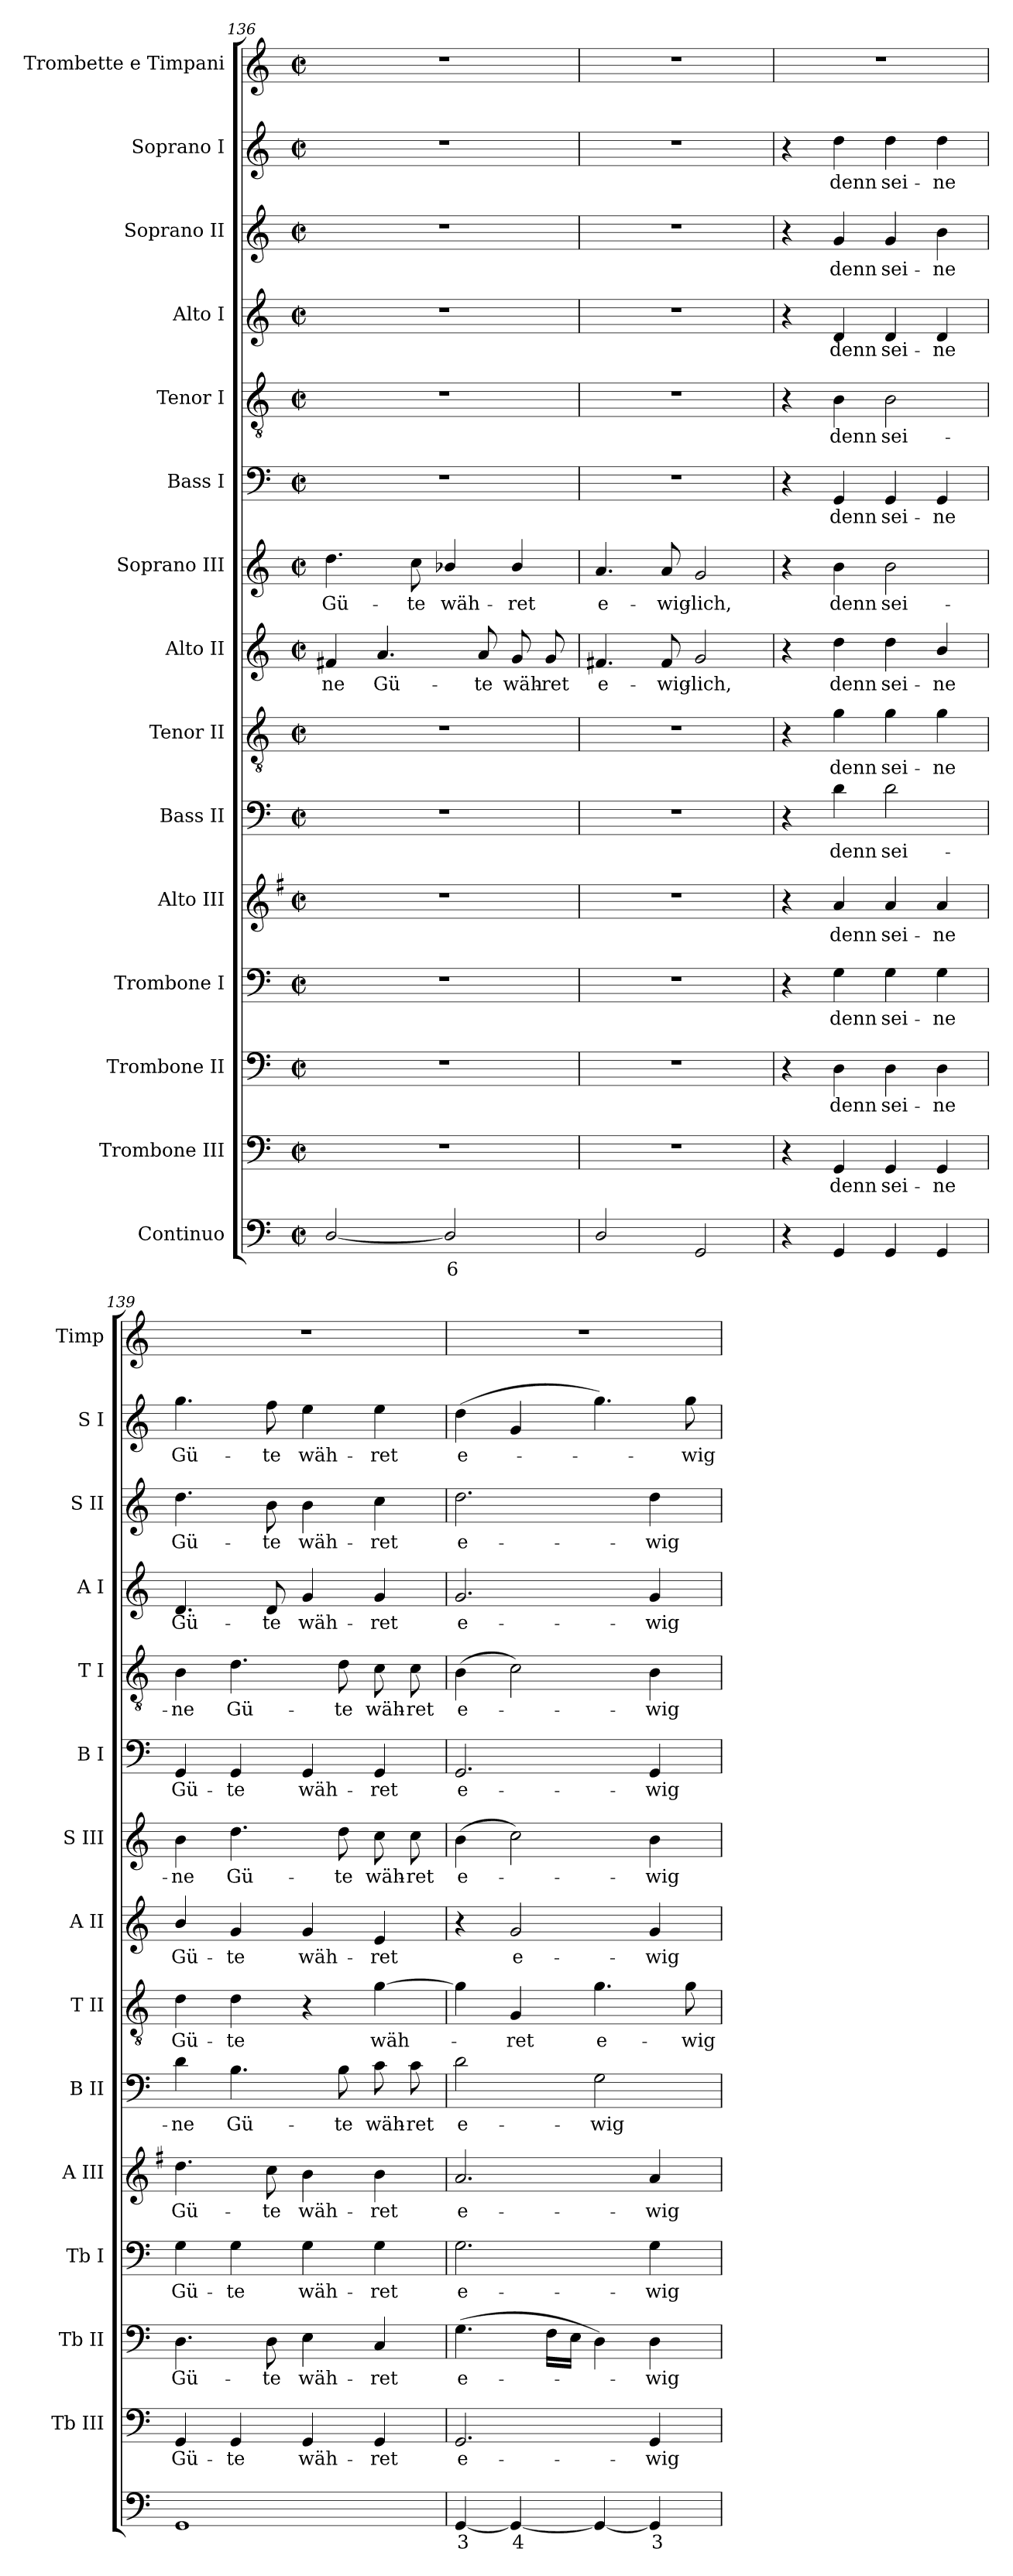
**kern	**text	**kern	**text	**kern	**text	**kern	**text	**kern	**text	**kern	**text	**kern	**text	**kern	**text	**kern	**text	**kern	**text	**kern	**text	**kern	**text	**kern	**text	**kern	**text	**kern
*part15	*part15	*part14	*part14	*part13	*part13	*part12	*part12	*part11	*part11	*part10	*part10	*part9	*part9	*part8	*part8	*part7	*part7	*part6	*part6	*part5	*part5	*part4	*part4	*part3	*part3	*part2	*part2	*part1
*staff15	*staff15	*staff14	*staff14	*staff13	*staff13	*staff12	*staff12	*staff11	*staff11	*staff10	*staff10	*staff9	*staff9	*staff8	*staff8	*staff7	*staff7	*staff6	*staff6	*staff5	*staff5	*staff4	*staff4	*staff3	*staff3	*staff2	*staff2	*staff1
*I"Continuo	*	*I"Trombone III	*	*I"Trombone II	*	*I"Trombone I	*	*I"Alto III	*	*I"Bass II	*	*I"Tenor II	*	*I"Alto II	*	*I"Soprano III	*	*I"Bass I	*	*I"Tenor I	*	*I"Alto I	*	*I"Soprano II	*	*I"Soprano I	*	*I"Trombette  e Timpani
*	*	*I'Tb III	*	*I'Tb II	*	*I'Tb I	*	*I'A III	*	*I'B II	*	*I'T II	*	*I'A II	*	*I'S III	*	*I'B I	*	*I'T I	*	*I'A I	*	*I'S II	*	*I'S I	*	*I'Timp
*clefF4	*	*clefF4	*	*clefF4	*	*clefF4	*	*clefG2	*	*clefF4	*	*clefGv2	*	*clefG2	*	*clefG2	*	*clefF4	*	*clefGv2	*	*clefG2	*	*clefG2	*	*clefG2	*	*clefG2
*	*	*	*	*	*	*	*	*ITrd4c7	*	*	*	*	*	*	*	*	*	*	*	*	*	*	*	*	*	*	*	*
*k[]	*	*k[]	*	*k[]	*	*k[]	*	*k[]	*	*k[]	*	*k[]	*	*k[]	*	*k[]	*	*k[]	*	*k[]	*	*k[]	*	*k[]	*	*k[]	*	*k[]
*C:	*	*C:	*	*C:	*	*C:	*	*C:	*	*C:	*	*C:	*	*C:	*	*C:	*	*C:	*	*C:	*	*C:	*	*C:	*	*C:	*	*C:
*M2/2	*	*M2/2	*	*M2/2	*	*M2/2	*	*M2/2	*	*M2/2	*	*M2/2	*	*M2/2	*	*M2/2	*	*M2/2	*	*M2/2	*	*M2/2	*	*M2/2	*	*M2/2	*	*M2/2
*met(c|)	*	*met(c|)	*	*met(c|)	*	*met(c|)	*	*met(c|)	*	*met(c|)	*	*met(c|)	*	*met(c|)	*	*met(c|)	*	*met(c|)	*	*met(c|)	*	*met(c|)	*	*met(c|)	*	*met(c|)	*	*met(c|)
=136	=136	=136	=136	=136	=136	=136	=136	=136	=136	=136	=136	=136	=136	=136	=136	=136	=136	=136	=136	=136	=136	=136	=136	=136	=136	=136	=136	=136
!	!	!	!	!	!	!	!	!	!	!	!	!	!	!	!LO:LY:b	!	!LO:LY:b	!	!	!	!	!	!	!	!	!	!	!
[2D/	.	1r	.	1r	.	1r	.	1r	.	1r	.	1r	.	4f#X	-ne	4.dd	Gü-	1r	.	1r	.	1r	.	1r	.	1r	.	1r
!	!	!	!	!	!	!	!	!	!	!	!	!	!	!	!LO:LY:b	!	!	!	!	!	!	!	!	!	!	!	!	!
.	.	.	.	.	.	.	.	.	.	.	.	.	.	4.a	Gü-	.	.	.	.	.	.	.	.	.	.	.	.	.
!	!	!	!	!	!	!	!	!	!	!	!	!	!	!	!	!	!LO:LY:b	!	!	!	!	!	!	!	!	!	!	!
.	.	.	.	.	.	.	.	.	.	.	.	.	.	.	.	8cc	-te	.	.	.	.	.	.	.	.	.	.	.
!	!LO:LY:b	!	!	!	!	!	!	!	!	!	!	!	!	!	!	!	!LO:LY:b	!	!	!	!	!	!	!	!	!	!	!
2D/]	6	.	.	.	.	.	.	.	.	.	.	.	.	.	.	4b-X/	wäh-	.	.	.	.	.	.	.	.	.	.	.
!	!	!	!	!	!	!	!	!	!	!	!	!	!	!	!LO:LY:b	!	!	!	!	!	!	!	!	!	!	!	!	!
.	.	.	.	.	.	.	.	.	.	.	.	.	.	8a	-te	.	.	.	.	.	.	.	.	.	.	.	.	.
!	!	!	!	!	!	!	!	!	!	!	!	!	!	!	!LO:LY:b	!	!LO:LY:b	!	!	!	!	!	!	!	!	!	!	!
.	.	.	.	.	.	.	.	.	.	.	.	.	.	8g	wäh-	4b-/	-ret	.	.	.	.	.	.	.	.	.	.	.
!	!	!	!	!	!	!	!	!	!	!	!	!	!	!	!LO:LY:b	!	!	!	!	!	!	!	!	!	!	!	!	!
.	.	.	.	.	.	.	.	.	.	.	.	.	.	8g	-ret	.	.	.	.	.	.	.	.	.	.	.	.	.
=137	=137	=137	=137	=137	=137	=137	=137	=137	=137	=137	=137	=137	=137	=137	=137	=137	=137	=137	=137	=137	=137	=137	=137	=137	=137	=137	=137	=137
!	!	!	!	!	!	!	!	!	!	!	!	!	!	!	!LO:LY:b	!	!LO:LY:b	!	!	!	!	!	!	!	!	!	!	!
2D/	.	1r	.	1r	.	1r	.	1r	.	1r	.	1r	.	4.f#X	e-	4.a	e-	1r	.	1r	.	1r	.	1r	.	1r	.	1r
!	!	!	!	!	!	!	!	!	!	!	!	!	!	!	!LO:LY:b	!	!LO:LY:b	!	!	!	!	!	!	!	!	!	!	!
.	.	.	.	.	.	.	.	.	.	.	.	.	.	8f#	-wig-	8a	-wig-	.	.	.	.	.	.	.	.	.	.	.
!	!	!	!	!	!	!	!	!	!	!	!	!	!	!	!LO:LY:b	!	!LO:LY:b	!	!	!	!	!	!	!	!	!	!	!
2GG	.	.	.	.	.	.	.	.	.	.	.	.	.	2g	-lich,	2g	-lich,	.	.	.	.	.	.	.	.	.	.	.
=138	=138	=138	=138	=138	=138	=138	=138	=138	=138	=138	=138	=138	=138	=138	=138	=138	=138	=138	=138	=138	=138	=138	=138	=138	=138	=138	=138	=138
4r	.	4r	.	4r	.	4r	.	4r	.	4r	.	4r	.	4r	.	4r	.	4r	.	4r	.	4r	.	4r	.	4r	.	1r
!	!	!	!LO:LY:b	!	!LO:LY:b	!	!LO:LY:b	!	!LO:LY:b	!	!LO:LY:b	!	!LO:LY:b	!	!LO:LY:b	!	!LO:LY:b	!	!LO:LY:b	!	!LO:LY:b	!	!LO:LY:b	!	!LO:LY:b	!	!LO:LY:b	!
4GG	.	4GG	denn	4D	denn	4G	denn	4d	denn	4d	denn	4g	denn	4dd	denn	4b	denn	4GG	denn	4B	denn	4d	denn	4g	denn	4dd	denn	.
!	!	!	!LO:LY:b	!	!LO:LY:b	!	!LO:LY:b	!	!LO:LY:b	!	!LO:LY:b	!	!LO:LY:b	!	!LO:LY:b	!	!LO:LY:b	!	!LO:LY:b	!	!LO:LY:b	!	!LO:LY:b	!	!LO:LY:b	!	!LO:LY:b	!
4GG	.	4GG	sei-	4D	sei-	4G	sei-	4d	sei-	2d	sei-	4g	sei-	4dd	sei-	2b	sei-	4GG	sei-	2B	sei-	4d	sei-	4g	sei-	4dd	sei-	.
!	!	!	!LO:LY:b	!	!LO:LY:b	!	!LO:LY:b	!	!LO:LY:b	!	!	!	!LO:LY:b	!	!LO:LY:b	!	!	!	!LO:LY:b	!	!	!	!LO:LY:b	!	!LO:LY:b	!	!LO:LY:b	!
4GG	.	4GG	-ne	4D	-ne	4G	-ne	4d	-ne	.	.	4g	-ne	4b/	-ne	.	.	4GG	-ne	.	.	4d	-ne	4b	-ne	4dd	-ne	.
=139	=139	=139	=139	=139	=139	=139	=139	=139	=139	=139	=139	=139	=139	=139	=139	=139	=139	=139	=139	=139	=139	=139	=139	=139	=139	=139	=139	=139
!	!	!	!LO:LY:b	!	!LO:LY:b	!	!LO:LY:b	!	!LO:LY:b	!	!LO:LY:b	!	!LO:LY:b	!	!LO:LY:b	!	!LO:LY:b	!	!LO:LY:b	!	!LO:LY:b	!	!LO:LY:b	!	!LO:LY:b	!	!LO:LY:b	!
1GG	.	4GG	Gü-	4.D	Gü-	4G	Gü-	4.g	Gü-	4d	-ne	4d	Gü-	4b/	Gü-	4b	-ne	4GG	Gü-	4B	-ne	4.d	Gü-	4.dd	Gü-	4.gg	Gü-	1r
!	!	!	!LO:LY:b	!	!	!	!LO:LY:b	!	!	!	!LO:LY:b	!	!LO:LY:b	!	!LO:LY:b	!	!LO:LY:b	!	!LO:LY:b	!	!LO:LY:b	!	!	!	!	!	!	!
.	.	4GG	-te	.	.	4G	-te	.	.	4.B	Gü-	4d	-te	4g	-te	4.dd	Gü-	4GG	-te	4.d	Gü-	.	.	.	.	.	.	.
!	!	!	!	!	!LO:LY:b	!	!	!	!LO:LY:b	!	!	!	!	!	!	!	!	!	!	!	!	!	!LO:LY:b	!	!LO:LY:b	!	!LO:LY:b	!
.	.	.	.	8D	-te	.	.	8f	-te	.	.	.	.	.	.	.	.	.	.	.	.	8d	-te	8b	-te	8ff	-te	.
!	!	!	!LO:LY:b	!	!LO:LY:b	!	!LO:LY:b	!	!LO:LY:b	!	!	!	!	!	!LO:LY:b	!	!	!	!LO:LY:b	!	!	!	!LO:LY:b	!	!LO:LY:b	!	!LO:LY:b	!
.	.	4GG	wäh-	4E	wäh-	4G	wäh-	4e	wäh-	.	.	4r	.	4g	wäh-	.	.	4GG	wäh-	.	.	4g	wäh-	4b	wäh-	4ee	wäh-	.
!	!	!	!	!	!	!	!	!	!	!	!LO:LY:b	!	!	!	!	!	!LO:LY:b	!	!	!	!LO:LY:b	!	!	!	!	!	!	!
.	.	.	.	.	.	.	.	.	.	8B	-te	.	.	.	.	8dd	-te	.	.	8d	-te	.	.	.	.	.	.	.
!	!	!	!LO:LY:b	!	!LO:LY:b	!	!LO:LY:b	!	!LO:LY:b	!	!LO:LY:b	!	!LO:LY:b	!	!LO:LY:b	!	!LO:LY:b	!	!LO:LY:b	!	!LO:LY:b	!	!LO:LY:b	!	!LO:LY:b	!	!LO:LY:b	!
.	.	4GG	-ret	4C	-ret	4G	-ret	4e	-ret	8c	wäh-	[4g	wäh-	4e	-ret	8cc	wäh-	4GG	-ret	8c	wäh-	4g	-ret	4cc	-ret	4ee	-ret	.
!	!	!	!	!	!	!	!	!	!	!	!LO:LY:b	!	!	!	!	!	!LO:LY:b	!	!	!	!LO:LY:b	!	!	!	!	!	!	!
.	.	.	.	.	.	.	.	.	.	8c	-ret	.	.	.	.	8cc	-ret	.	.	8c	-ret	.	.	.	.	.	.	.
=140	=140	=140	=140	=140	=140	=140	=140	=140	=140	=140	=140	=140	=140	=140	=140	=140	=140	=140	=140	=140	=140	=140	=140	=140	=140	=140	=140	=140
!	!LO:LY:b	!	!LO:LY:b	!	!LO:LY:b	!	!LO:LY:b	!	!LO:LY:b	!	!LO:LY:b	!	!	!	!	!	!LO:LY:b	!	!LO:LY:b	!	!LO:LY:b	!	!LO:LY:b	!	!LO:LY:b	!	!LO:LY:b	!
[4GG	3	2.GG	e-	(>4.G	e-	2.G	e-	2.d	e-	2d	e-	4g]	.	4r	.	(>4b	e-	2.GG	e-	(>4B	e-	2.g	e-	2.dd	e-	(>4dd	e-	1r
!	!LO:LY:b	!	!	!	!	!	!	!	!	!	!	!	!LO:LY:b	!	!LO:LY:b	!	!	!	!	!	!	!	!	!	!	!	!	!
4GG_	4	.	.	.	.	.	.	.	.	.	.	4G	ret	2g	e-	2cc)	.	.	.	2c)	.	.	.	.	.	4g	.	.
.	.	.	.	16FLL	.	.	.	.	.	.	.	.	.	.	.	.	.	.	.	.	.	.	.	.	.	.	.	.
.	.	.	.	16EJJ	.	.	.	.	.	.	.	.	.	.	.	.	.	.	.	.	.	.	.	.	.	.	.	.
!	!	!	!	!	!	!	!	!	!	!	!LO:LY:b	!	!LO:LY:b	!	!	!	!	!	!	!	!	!	!	!	!	!	!	!
4GG_	.	.	.	4D)	.	.	.	.	.	2G	-wig-	4.g	e-	.	.	.	.	.	.	.	.	.	.	.	.	4.gg)	.	.
!	!LO:LY:b	!	!LO:LY:b	!	!LO:LY:b	!	!LO:LY:b	!	!LO:LY:b	!	!	!	!	!	!LO:LY:b	!	!LO:LY:b	!	!LO:LY:b	!	!LO:LY:b	!	!LO:LY:b	!	!LO:LY:b	!	!	!
4GG]	3	4GG	-wig-	4D	wig-	4G	-wig-	4d	-wig-	.	.	.	.	4g	-wig-	4b	wig-	4GG	-wig-	4B	wig-	4g	-wig-	4dd	-wig-	.	.	.
!	!	!	!	!	!	!	!	!	!	!	!	!	!LO:LY:b	!	!	!	!	!	!	!	!	!	!	!	!	!	!LO:LY:b	!
.	.	.	.	.	.	.	.	.	.	.	.	8g	-wig-	.	.	.	.	.	.	.	.	.	.	.	.	8gg	wig-	.
=	=	=	=	=	=	=	=	=	=	=	=	=	=	=	=	=	=	=	=	=	=	=	=	=	=	=	=	=
*-	*-	*-	*-	*-	*-	*-	*-	*-	*-	*-	*-	*-	*-	*-	*-	*-	*-	*-	*-	*-	*-	*-	*-	*-	*-	*-	*-	*-
